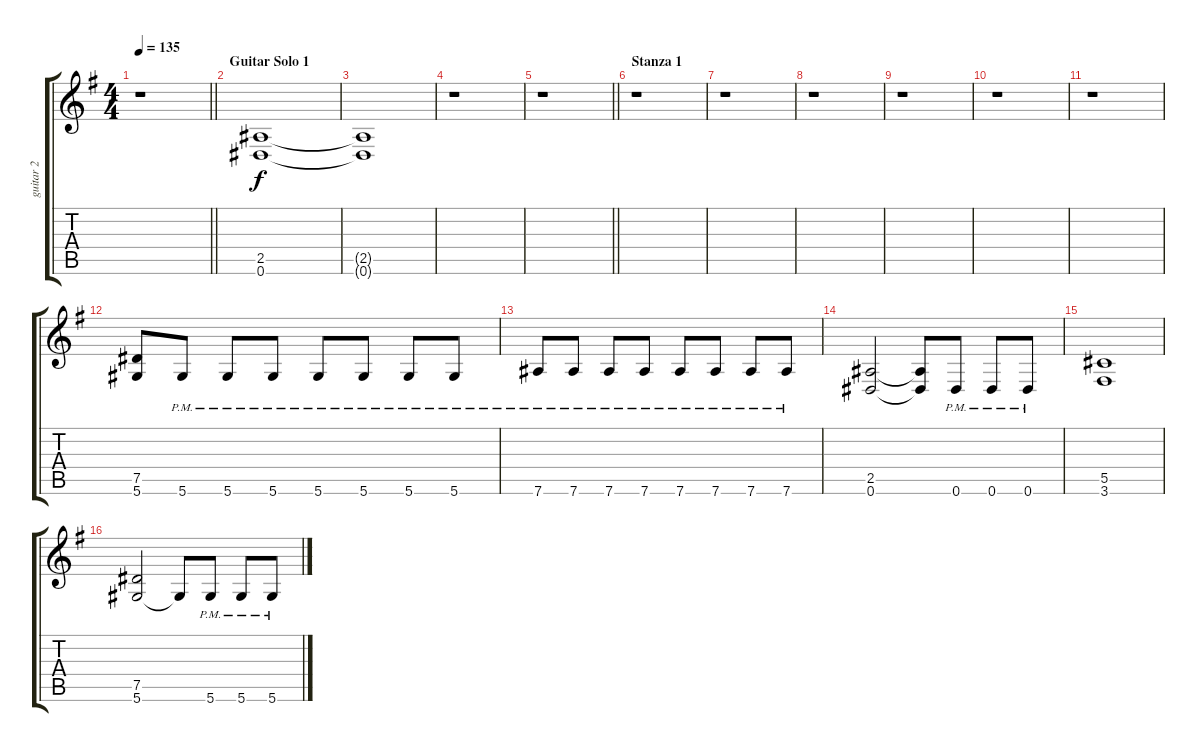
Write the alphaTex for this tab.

\track ("guitar 2" "guitar 2") {instrument distortionguitar}
\staff {score tabs}
\tuning (Eb4 Bb3 Gb3 Db3 Ab2 Eb2) {hide}
\ts (4 4)
\tempo 135
\clef g2
\barLineRight lightlight
\ks eminor
r.1{dy mp} |
\section ("" "Guitar Solo 1")
(2.5 0.6).1{dy f} |
(2.5{t} 0.6{t}).1 |
r.1 |
\barLineRight lightlight
r.1 |
\section ("" "Stanza 1")
r.1 |
r.1 |
r.1 |
r.1 |
r.1 |
r.1 |
(7.5 5.6).8 5.6{pm}.8 5.6{pm}.8 5.6{pm}.8 5.6{pm}.8 5.6{pm}.8 5.6{pm}.8 5.6{pm}.8 |
7.6{pm}.8 7.6{pm}.8 7.6{pm}.8 7.6{pm}.8 7.6{pm}.8 7.6{pm}.8 7.6{pm}.8 7.6{pm}.8 |
(2.5 0.6).2 (2.5{t} 0.6{t}).8 0.6{pm}.8 0.6{pm}.8 0.6{pm}.8 |
(5.5 3.6).1 |
(7.5 5.6).2 5.6{t}.8 5.6{pm}.8 5.6{pm}.8 5.6{pm}.8
